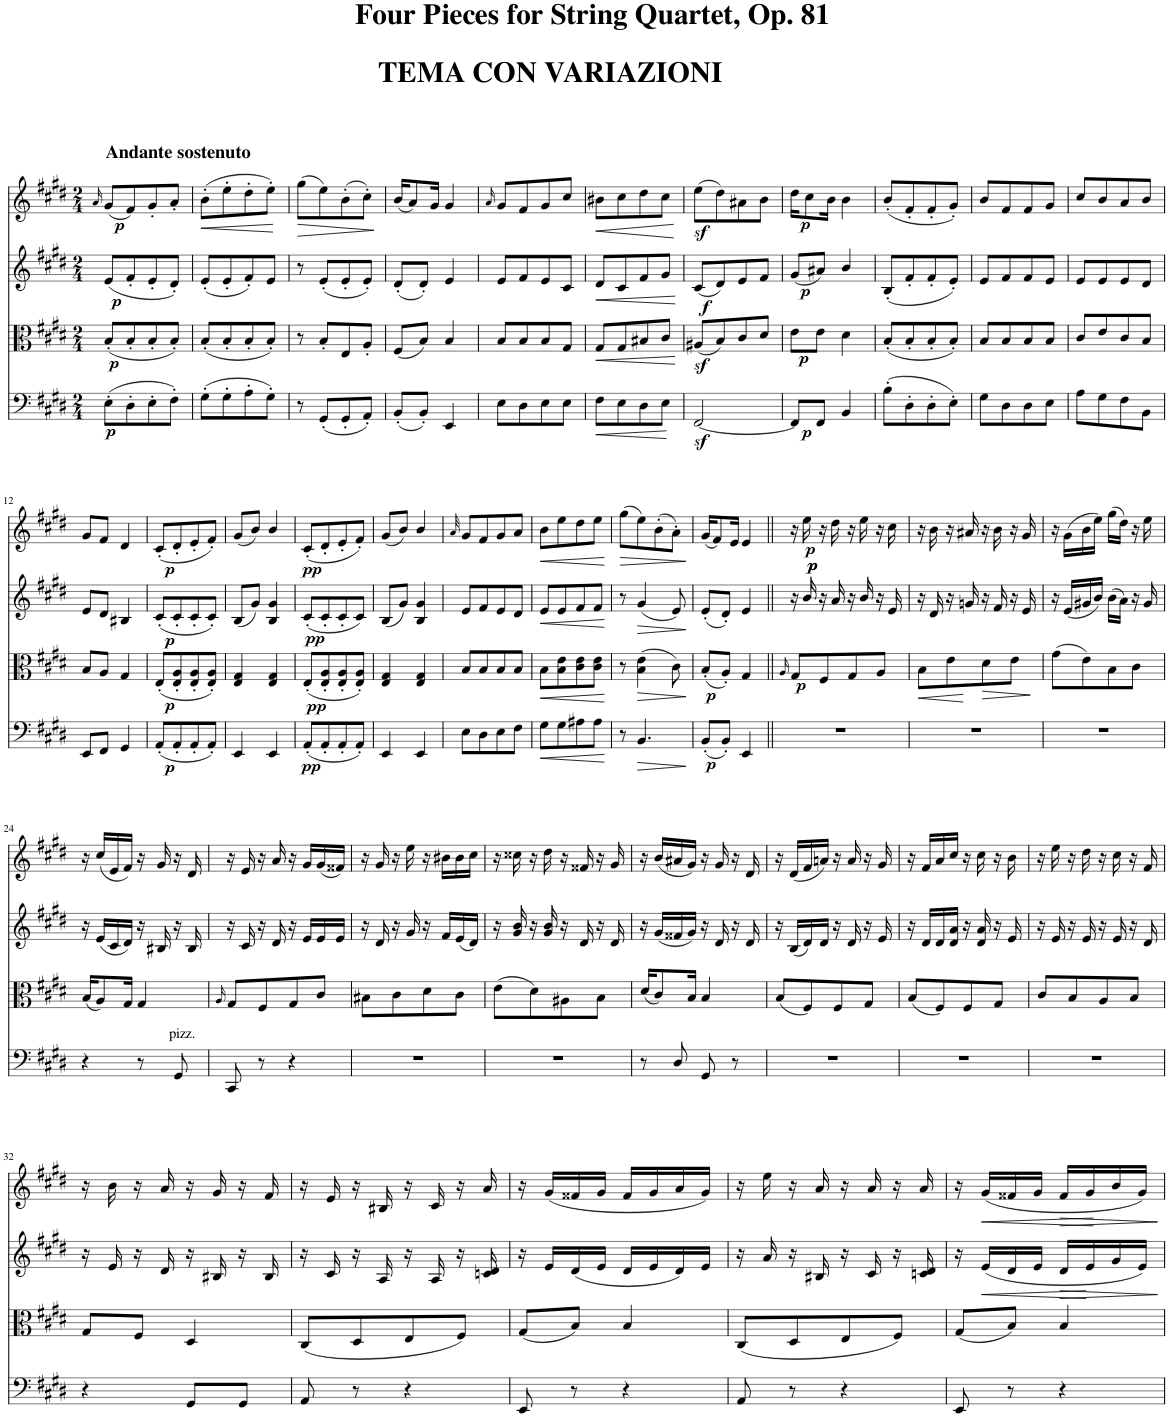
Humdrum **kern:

**kern	**text	**dynam	**kern	**dynam	**kern	**dynam	**kern	**dynam
*part4	*part4	*part4	*part3	*part3	*part2	*part2	*part1	*part1
*staff4	*staff4	*staff4	*staff3	*staff3	*staff2	*staff2	*staff1	*staff1
*I"Piano	*	*	*I"Piano	*	*I"Piano	*	*I"Piano	*
*I'Pno	*	*	*I'Pno	*	*I'Pno	*	*I'Pno	*
*clefF4	*	*	*clefC3	*	*clefG2	*	*clefG2	*
*k[f#c#g#d#]	*	*	*k[f#c#g#d#]	*	*k[f#c#g#d#]	*	*k[f#c#g#d#]	*
*M2/4	*	*	*M2/4	*	*M2/4	*	*M2/4	*
=1	=1	=1	=1	=1	=1	=1	=1	=1
.	.	.	.	.	.	.	16qa/	.
!	!	!	!	!	!	!	!LO:TX:a:B:t=Andante sostenuto	!
!	!	!LO:DY:b	!	!LO:DY:b	!	!LO:DY:b	!	!LO:DY:b
(8E'\L	.	p	(8B'/L	p	(8e/L	p	(8g#/L	p
8D#'\	.	.	8B'/	.	8f#'/	.	8f#/)	.
8E'\	.	.	8B'/	.	8e'/	.	8g#'/	.
8F#'\J)	.	.	8B'/J)	.	8d#'/J)	.	8a'/J	.
=2	=2	=2	=2	=2	=2	=2	=2	=2
!	!	!	!	!	!	!	!	!LO:HP:b
(8G#'\L	.	.	(8B'/L	.	(8e'/L	.	(8b'\L	<
8G#'\	.	.	8B'/	.	8e'/	.	8ee'\	[
8A'\	.	.	8B'/	.	8f#'/)	.	8dd#'\	.
8G#'\J)	.	.	8B'/J)	.	8e/J	.	8ee'\J)	.
=3	=3	=3	=3	=3	=3	=3	=3	=3
!	!	!	!	!	!	!	!	!LO:HP:b
8r	.	.	8r	.	8r	.	(8gg#\L	>
(8GG#'/L	.	.	8B'/L	.	(8e'/L	.	8ee\)	]
8GG#'/	.	.	8E/	.	8e'/	.	(8b'\	.
8AA'/J)	.	.	8A'/J	.	8e'/J)	.	8cc#'\J)	.
=4	=4	=4	=4	=4	=4	=4	=4	=4
(8BB'/L	.	.	(8F#/L	.	(8d#'/L	.	(16b/KL	.
.	.	.	.	.	.	.	8a/)	.
8BB'/J)	.	.	8B/J)	.	8d#'/J)	.	.	.
.	.	.	.	.	.	.	16g#/Jk	.
4EE/	.	.	4B/	.	4e/	.	4g#/	.
=5	=5	=5	=5	=5	=5	=5	=5	=5
.	.	.	.	.	.	.	16qa/	.
8E\L	.	.	8B/L	.	8e/L	.	8g#/L	.
8D#\	.	.	8B/	.	8f#/	.	8f#/	.
8E\	.	.	8B/	.	8e/	.	8g#/	.
8E\J	.	.	8G#/J	.	8c#/J	.	8cc#/J	.
=6	=6	=6	=6	=6	=6	=6	=6	=6
!	!	!LO:HP:b	!	!LO:HP:b	!	!LO:HP:b	!	!LO:HP:b
8F#\L	.	<	8G#/L	<	8d#/L	<	8b#X\L	<
8E\	.	[	8G#/	[	8c#/	[	8cc#\	[
8D#\	.	.	8B#X/	.	8f#/	.	8dd#\	.
8E\J	.	.	8c#/J	.	8g#/J	.	8cc#\J	.
=7	=7	=7	=7	=7	=7	=7	=7	=7
!	!	!	!	!	!	!LO:DY:b	!	!
[2FF#z</	.	.	(8A#Xz</L	.	(8c#/L	f	(8eez<\L	.
.	.	.	8B/)	.	8d#/)	.	8dd#\)	.
.	.	.	8c#/	.	8e/	.	8a#X\	.
.	.	.	8d#/J	.	8f#/J	.	8b\J	.
=8	=8	=8	=8	=8	=8	=8	=8	=8
!	!	!LO:DY:b	!	!LO:DY:b	!	!LO:DY:b	!	!LO:DY:b
8FF#/L]	.	p	8e\L	p	(8g#/L	p	16dd#\KL	p
.	.	.	.	.	.	.	8cc#\	.
8FF#/J	.	.	8e\J	.	8a#X/J)	.	.	.
.	.	.	.	.	.	.	16b\Jk	.
4BB/	.	.	4d#\	.	4b/	.	4b\	.
=9	=9	=9	=9	=9	=9	=9	=9	=9
(8B'\L	.	.	(8B'/L	.	(8B'/L	.	(8b'/L	.
8D#'\	.	.	8B'/	.	8f#'/	.	8f#'/	.
8D#'\	.	.	8B'/	.	8f#'/	.	8f#'/	.
8E'\J)	.	.	8B'/J)	.	8e'/J)	.	8g#'/J)	.
=10	=10	=10	=10	=10	=10	=10	=10	=10
8G#\L	.	.	8B/L	.	8e/L	.	8b/L	.
8D#\	.	.	8B/	.	8f#/	.	8f#/	.
8D#\	.	.	8B/	.	8f#/	.	8f#/	.
8E\J	.	.	8B/J	.	8e/J	.	8g#/J	.
=11	=11	=11	=11	=11	=11	=11	=11	=11
8A\L	.	.	8c#/L	.	8e/L	.	8cc#/L	.
8G#\	.	.	8e/	.	8e/	.	8b/	.
8F#\	.	.	8c#/	.	8e/	.	8a/	.
8BB\J	.	.	8B/J	.	8d#/J	.	8b/J	.
!!LO:LB:g=z
=12	=12	=12	=12	=12	=12	=12	=12	=12
8EE/L	.	.	8B/L	.	8e/L	.	8g#/L	.
8FF#/J	.	.	8A/J	.	8d#/J	.	8f#/J	.
4GG#/	.	.	4G#/	.	4B#X/	.	4d#/	.
=13	=13	=13	=13	=13	=13	=13	=13	=13
!	!	!LO:DY:b	!	!LO:DY:b	!	!LO:DY:b	!	!LO:DY:b
(8AA'/L	.	p	(8E'/L	p	(8c#'/L	p	(8c#'/L	p
8AA'/	.	.	8E/' 8A/'	.	8c#'/	.	8d#'/	.
8AA'/	.	.	8E/' 8A/'	.	8c#'/	.	8e'/	.
8AA'/J)	.	.	8E/' 8A/'J)	.	8c#'/J)	.	8f#'/J)	.
=14	=14	=14	=14	=14	=14	=14	=14	=14
4EE/	.	.	4E/ 4G#/	.	(8B/L	.	(8g#/L	.
.	.	.	.	.	8g#/J)	.	8b/J)	.
4EE/	.	.	4E/ 4G#/	.	4B/ 4g#/	.	4b/	.
=15	=15	=15	=15	=15	=15	=15	=15	=15
!	!	!LO:DY:b	!	!LO:DY:b	!	!LO:DY:b	!	!LO:DY:b
(8AA'/L	.	pp	(8E'/L	pp	(8c#'/L	pp	(8c#'/L	pp
8AA'/	.	.	8E/' 8A/'	.	8c#'/	.	8d#'/	.
8AA'/	.	.	8E/' 8A/'	.	8c#'/	.	8e'/	.
8AA'/J)	.	.	8E/' 8A/'J)	.	8c#/J)	.	8f#'/J)	.
=16	=16	=16	=16	=16	=16	=16	=16	=16
4EE/	.	.	4E/ 4G#/	.	(8B/L	.	(8g#/L	.
.	.	.	.	.	8g#/J)	.	8b/J)	.
4EE/	.	.	4E/ 4G#/	.	4B/ 4g#/	.	4b/	.
=17	=17	=17	=17	=17	=17	=17	=17	=17
.	.	.	.	.	.	.	32qa/	.
8E\L	.	.	8B/L	.	8e/L	.	8g#/L	.
8D#\	.	.	8B/	.	8f#/	.	8f#/	.
8E\	.	.	8B/	.	8e/	.	8g#/	.
8F#\J	.	.	8B/J	.	8d#/J	.	8a/J	.
=18	=18	=18	=18	=18	=18	=18	=18	=18
!	!	!LO:HP:b	!	!LO:HP:b	!	!LO:HP:b	!	!LO:HP:b
8G#\L	.	<	8B\L	<	8e/L	<	8b\L	<
8G#\	.	.	8B\ 8e\	.	8e/	.	8ee\	.
8A#X\	.	.	8c#\ 8e\	.	8f#/	.	8dd#\	.
8A#\J	.	.	8c#\ 8e\J	.	8f#/J	.	8ee\J	.
.	.	[	.	[	.	[	.	[
=19	=19	=19	=19	=19	=19	=19	=19	=19
!	!	!	!	!	!	!	!	!LO:HP:b
8r	.	.	8r	.	8r	.	(8gg#\L	>
!	!	!LO:HP:b	!	!LO:HP:b	!	!LO:HP:b	!	!
4.BB/	.	>	(4B\ 4e\	>	(4g#/	>	8ee\)	.
.	.	.	.	.	.	.	(8b'\	.
.	.	.	8c#\)	.	8e/)	.	8a'\J)	.
.	.	]	.	]	.	]	.	]
=20	=20	=20	=20	=20	=20	=20	=20	=20
!	!	!LO:DY:b	!	!LO:DY:b	!	!	!	!
(8BB'/L	.	p	(8B'/L	p	(8e'/L	.	(16g#/KL	.
.	.	.	.	.	.	.	8f#/)	.
8BB'/J)	.	.	8A'/J)	.	8d#'/J)	.	.	.
.	.	.	.	.	.	.	16e/Jk	.
4EE/	.	.	4G#/	.	4e/	.	4e/	.
=21||	=21||	=21||	=21||	=21||	=21||	=21||	=21||	=21||
.	.	.	16qA/	.	.	.	.	.
!	!	!	!	!LO:DY:b	!	!	!	!
2r	.	.	8G#/L	p	16r	.	16r	.
!	!	!	!	!	!	!LO:DY:a	!	!
!	!	!	!	!	!	!LO:DY:n=1:a	!	!LO:DY:b
.	.	.	.	.	16b/	p p	16ee\	p
.	.	.	8F#/	.	16r	.	16r	.
.	.	.	.	.	16a/	.	16dd#\	.
.	.	.	8G#/	.	16r	.	16r	.
.	.	.	.	.	16b/	.	16ee\	.
.	.	.	8A/J	.	16r	.	16r	.
.	.	.	.	.	16e/	.	16cc#\	.
=22	=22	=22	=22	=22	=22	=22	=22	=22
!	!	!	!	!LO:HP:b	!	!	!	!
2r	.	.	8B\L	<	16r	.	16r	.
.	.	.	.	.	16d#/	.	16b\	.
.	.	.	8e\	[	16r	.	16r	.
.	.	.	.	.	16gn/	.	16a#X/	.
!	!	!	!	!LO:HP:b	!	!	!	!
.	.	.	8d#\	>	16r	.	16r	.
.	.	.	.	.	16f#/	.	16b\	.
.	.	.	8e\J	]	16r	.	16r	.
.	.	.	.	.	16e/	.	16g#/	.
=23	=23	=23	=23	=23	=23	=23	=23	=23
2r	.	.	(8g#\L	.	16r	.	16r	.
.	.	.	.	.	(16e/LL	.	(16g#\LL	.
.	.	.	8e\)	.	16g#X/	.	16b\	.
.	.	.	.	.	16b/JJ)	.	16ee\JJ)	.
.	.	.	8B\	.	(16b\LL	.	(16gg#\LL	.
.	.	.	.	.	16a\JJ)	.	16dd#\JJ)	.
.	.	.	8c#\J	.	16r	.	16r	.
.	.	.	.	.	16g#/	.	16ee\	.
!!LO:LB:g=z
=24	=24	=24	=24	=24	=24	=24	=24	=24
4r	.	.	(16B/KL	.	16r	.	16r	.
.	.	.	8A/)	.	(16e/LL	.	(16cc#/LL	.
.	.	.	.	.	16c#/	.	16e/	.
.	.	.	16G#/Jk	.	16d#/JJ)	.	16f#/JJ)	.
8r	.	.	4G#/	.	16r	.	16r	.
.	.	.	.	.	16B#X/	.	16g#/	.
!	!LO:LY:a	!	!	!	!	!	!	!
8GG#/	pizz.	.	.	.	16r	.	16r	.
.	.	.	.	.	16B#/	.	16d#/	.
=25	=25	=25	=25	=25	=25	=25	=25	=25
.	.	.	16qA/	.	.	.	.	.
8CC#/	.	.	8G#/L	.	16r	.	16r	.
.	.	.	.	.	16c#/	.	16e/	.
8r	.	.	8F#/	.	16r	.	16r	.
.	.	.	.	.	16d#/	.	16a/	.
4r	.	.	8G#/	.	16r	.	16r	.
.	.	.	.	.	16e/LL	.	16g#/LL	.
.	.	.	8c#/J	.	16e/	.	(16g#/	.
.	.	.	.	.	16e/JJ	.	16f##X/JJ)	.
=26	=26	=26	=26	=26	=26	=26	=26	=26
2r	.	.	8B#X\L	.	16r	.	16r	.
.	.	.	.	.	16d#/	.	16g#/	.
.	.	.	8c#\	.	16r	.	16r	.
.	.	.	.	.	16g#/	.	16ee\	.
.	.	.	8d#\	.	16r	.	16r	.
.	.	.	.	.	16f#/LL	.	16b#X\LL	.
.	.	.	8c#\J	.	(16e/	.	16b#\	.
.	.	.	.	.	16d#/JJ)	.	16cc#\JJ	.
=27	=27	=27	=27	=27	=27	=27	=27	=27
2r	.	.	(8e\L	.	16r	.	16r	.
.	.	.	.	.	16g#/ 16b/	.	16cc##X\	.
.	.	.	8d#\)	.	16r	.	16r	.
.	.	.	.	.	16g#/ 16b/	.	16dd#\	.
.	.	.	8A#X\	.	16r	.	16r	.
.	.	.	.	.	16d#/	.	16f##X/	.
.	.	.	8B\J	.	16r	.	16r	.
.	.	.	.	.	16d#/	.	16g#/	.
=28	=28	=28	=28	=28	=28	=28	=28	=28
8r	.	.	(16d#/KL	.	16r	.	16r	.
.	.	.	8c#/)	.	(16g#/LL	.	(16b/LL	.
8D#/	.	.	.	.	16f##X/	.	16a#X/	.
.	.	.	16B/Jk	.	16g#/JJ)	.	16g#/JJ)	.
8GG#/	.	.	4B/	.	16r	.	16r	.
.	.	.	.	.	16d#/	.	16g#/	.
8r	.	.	.	.	16r	.	16r	.
.	.	.	.	.	16d#/	.	16d#/	.
=29	=29	=29	=29	=29	=29	=29	=29	=29
2r	.	.	(8B/L	.	16r	.	16r	.
.	.	.	.	.	(16B/LL	.	(16d#/LL	.
.	.	.	8F#/)	.	16d#/)	.	16f#/	.
.	.	.	.	.	16d#/JJ	.	16an/JJ)	.
.	.	.	8F#/	.	16r	.	16r	.
.	.	.	.	.	16d#/	.	16a/	.
.	.	.	8G#/J	.	16r	.	16r	.
.	.	.	.	.	16e/	.	16g#/	.
=30	=30	=30	=30	=30	=30	=30	=30	=30
2r	.	.	(8B/L	.	16r	.	16r	.
.	.	.	.	.	16d#/LL	.	16f#/LL	.
.	.	.	8F#/)	.	16d#/	.	16a/	.
.	.	.	.	.	16d#/ 16a/JJ	.	16cc#/JJ	.
.	.	.	8F#/	.	16r	.	16r	.
.	.	.	.	.	16d#/ 16a/	.	16cc#\	.
.	.	.	8G#/J	.	16r	.	16r	.
.	.	.	.	.	16e/	.	16b\	.
=31	=31	=31	=31	=31	=31	=31	=31	=31
2r	.	.	8c#/L	.	16r	.	16r	.
.	.	.	.	.	16e/	.	16ee\	.
.	.	.	8B/	.	16r	.	16r	.
.	.	.	.	.	16e/	.	16dd#\	.
.	.	.	8A/	.	16r	.	16r	.
.	.	.	.	.	16e/	.	16cc#\	.
.	.	.	8B/J	.	16r	.	16r	.
.	.	.	.	.	16d#/	.	16f#/	.
!!LO:LB:g=z
=32	=32	=32	=32	=32	=32	=32	=32	=32
4r	.	.	8G#/L	.	16r	.	16r	.
.	.	.	.	.	16e/	.	16b\	.
.	.	.	8F#/J	.	16r	.	16r	.
.	.	.	.	.	16d#/	.	16a/	.
8GG#/L	.	.	4D#/	.	16r	.	16r	.
.	.	.	.	.	16B#X/	.	16g#/	.
8GG#/J	.	.	.	.	16r	.	16r	.
.	.	.	.	.	16B#/	.	16f#/	.
=33	=33	=33	=33	=33	=33	=33	=33	=33
8AA/	.	.	(8C#/L	.	16r	.	16r	.
.	.	.	.	.	16c#/	.	16e/	.
8r	.	.	8D#/	.	16r	.	16r	.
.	.	.	.	.	16A/	.	16B#X/	.
4r	.	.	8E/	.	16r	.	16r	.
.	.	.	.	.	16A/	.	16c#/	.
.	.	.	8F#/J)	.	16r	.	16r	.
.	.	.	.	.	16cn/ 16d#/	.	16a/	.
=34	=34	=34	=34	=34	=34	=34	=34	=34
8EE/	.	.	(8G#/L	.	16r	.	16r	.
.	.	.	.	.	16e/LL	.	(16g#/LL	.
8r	.	.	8B/J)	.	(16d#/	.	16f##X/	.
.	.	.	.	.	16e/JJ	.	16g#/JJ	.
4r	.	.	4B/	.	16d#/LL	.	16f##/LL	.
.	.	.	.	.	16e/	.	16g#/	.
.	.	.	.	.	16d#/)	.	16a/	.
.	.	.	.	.	16e/JJ	.	16g#/JJ)	.
=35	=35	=35	=35	=35	=35	=35	=35	=35
8AA/	.	.	(8C#/L	.	16r	.	16r	.
.	.	.	.	.	16a/	.	16ee\	.
8r	.	.	8D#/	.	16r	.	16r	.
.	.	.	.	.	16B#X/	.	16a/	.
4r	.	.	8E/	.	16r	.	16r	.
.	.	.	.	.	16c#/	.	16a/	.
.	.	.	8F#/J)	.	16r	.	16r	.
.	.	.	.	.	16cn/ 16d#/	.	16a/	.
=36	=36	=36	=36	=36	=36	=36	=36	=36
8EE/	.	.	(8G#/L	.	16r	.	16r	.
!	!	!	!	!	!	!LO:HP:b	!	!LO:HP:b
.	.	.	.	.	(16e/LL	<	(16g#/LL	<
8r	.	.	8B/J)	.	16d#/	.	16f##X/	.
.	.	.	.	.	16e/JJ	.	16g#/JJ	.
!	!	!	!	!	!	!LO:HP:b	!	!LO:HP:b
4r	.	.	4B/	.	16d#/LL	>	16f##/LL	>
.	.	.	.	.	16e/	.	16g#/	.
.	.	.	.	.	16g#/	.	16b/	.
.	.	.	.	.	16e/JJ)	.	16g#/JJ)	.
.	.	.	.	.	.	[ ]	.	[ ]
=	=	=	=	=	=	=	=	=
*-	*-	*-	*-	*-	*-	*-	*-	*-
